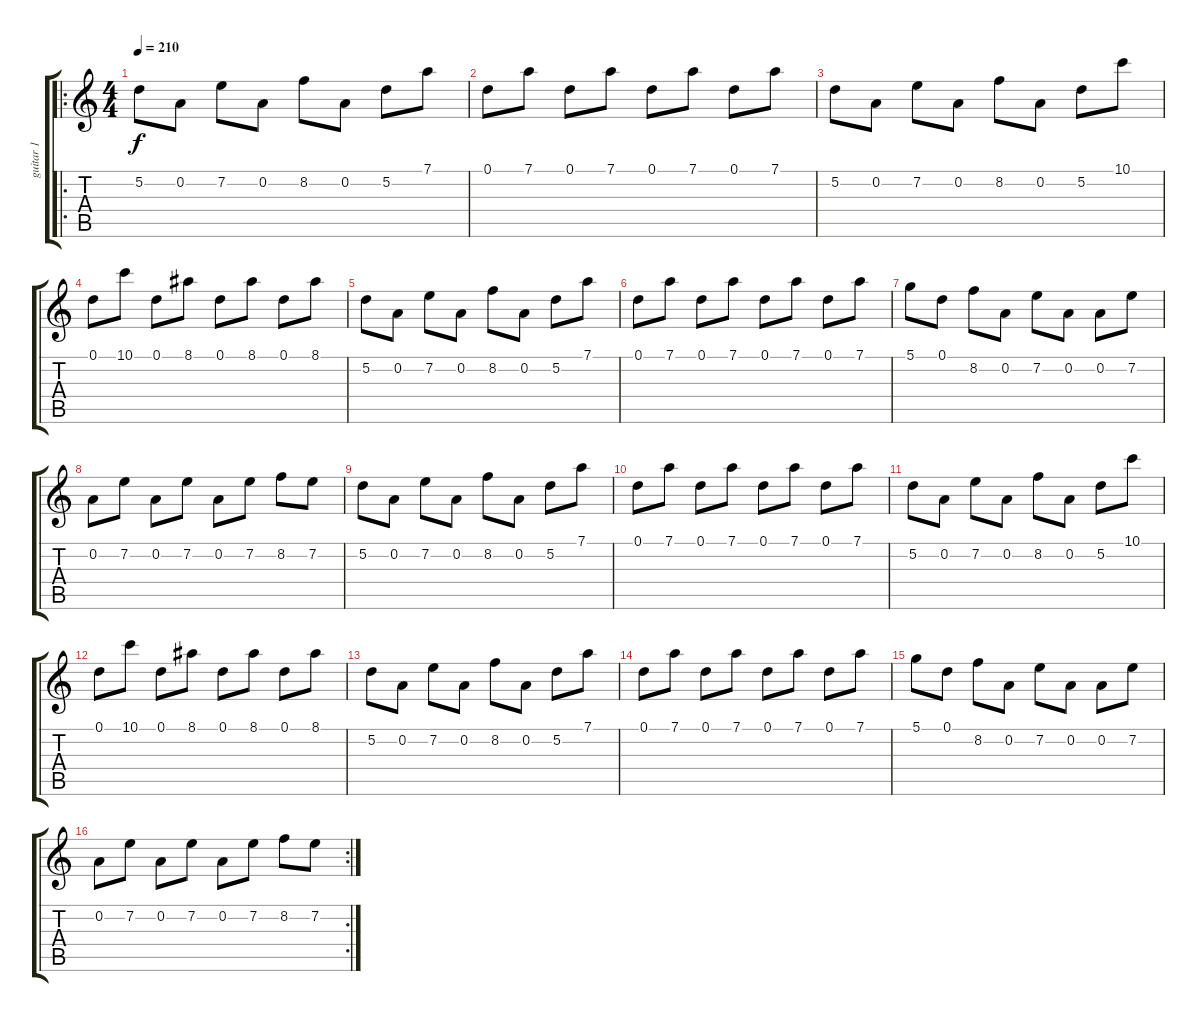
\track ("guitar 1" "guitar 1") {instrument distortionguitar}
\staff {score tabs}
\tuning (D4 A3 F3 C3 G2 D2) {hide}
\ro
\ts (4 4)
\tempo 210
\clef g2
\ks c
5.2.8{dy f} 0.2.8 7.2.8 0.2.8 8.2.8 0.2.8 5.2.8 7.1.8 |
0.1.8 7.1.8 0.1.8 7.1.8 0.1.8 7.1.8 0.1.8 7.1.8 |
5.2.8 0.2.8 7.2.8 0.2.8 8.2.8 0.2.8 5.2.8 10.1.8 |
0.1.8 10.1.8 0.1.8 8.1.8 0.1.8 8.1.8 0.1.8 8.1.8 |
5.2.8 0.2.8 7.2.8 0.2.8 8.2.8 0.2.8 5.2.8 7.1.8 |
0.1.8 7.1.8 0.1.8 7.1.8 0.1.8 7.1.8 0.1.8 7.1.8 |
5.1.8 0.1.8 8.2.8 0.2.8 7.2.8 0.2.8 0.2.8 7.2.8 |
0.2.8 7.2.8 0.2.8 7.2.8 0.2.8 7.2.8 8.2.8 7.2.8 |
5.2.8 0.2.8 7.2.8 0.2.8 8.2.8 0.2.8 5.2.8 7.1.8 |
0.1.8 7.1.8 0.1.8 7.1.8 0.1.8 7.1.8 0.1.8 7.1.8 |
5.2.8 0.2.8 7.2.8 0.2.8 8.2.8 0.2.8 5.2.8 10.1.8 |
0.1.8 10.1.8 0.1.8 8.1.8 0.1.8 8.1.8 0.1.8 8.1.8 |
5.2.8 0.2.8 7.2.8 0.2.8 8.2.8 0.2.8 5.2.8 7.1.8 |
0.1.8 7.1.8 0.1.8 7.1.8 0.1.8 7.1.8 0.1.8 7.1.8 |
5.1.8 0.1.8 8.2.8 0.2.8 7.2.8 0.2.8 0.2.8 7.2.8 |
\rc 2
0.2.8 7.2.8 0.2.8 7.2.8 0.2.8 7.2.8 8.2.8 7.2.8
